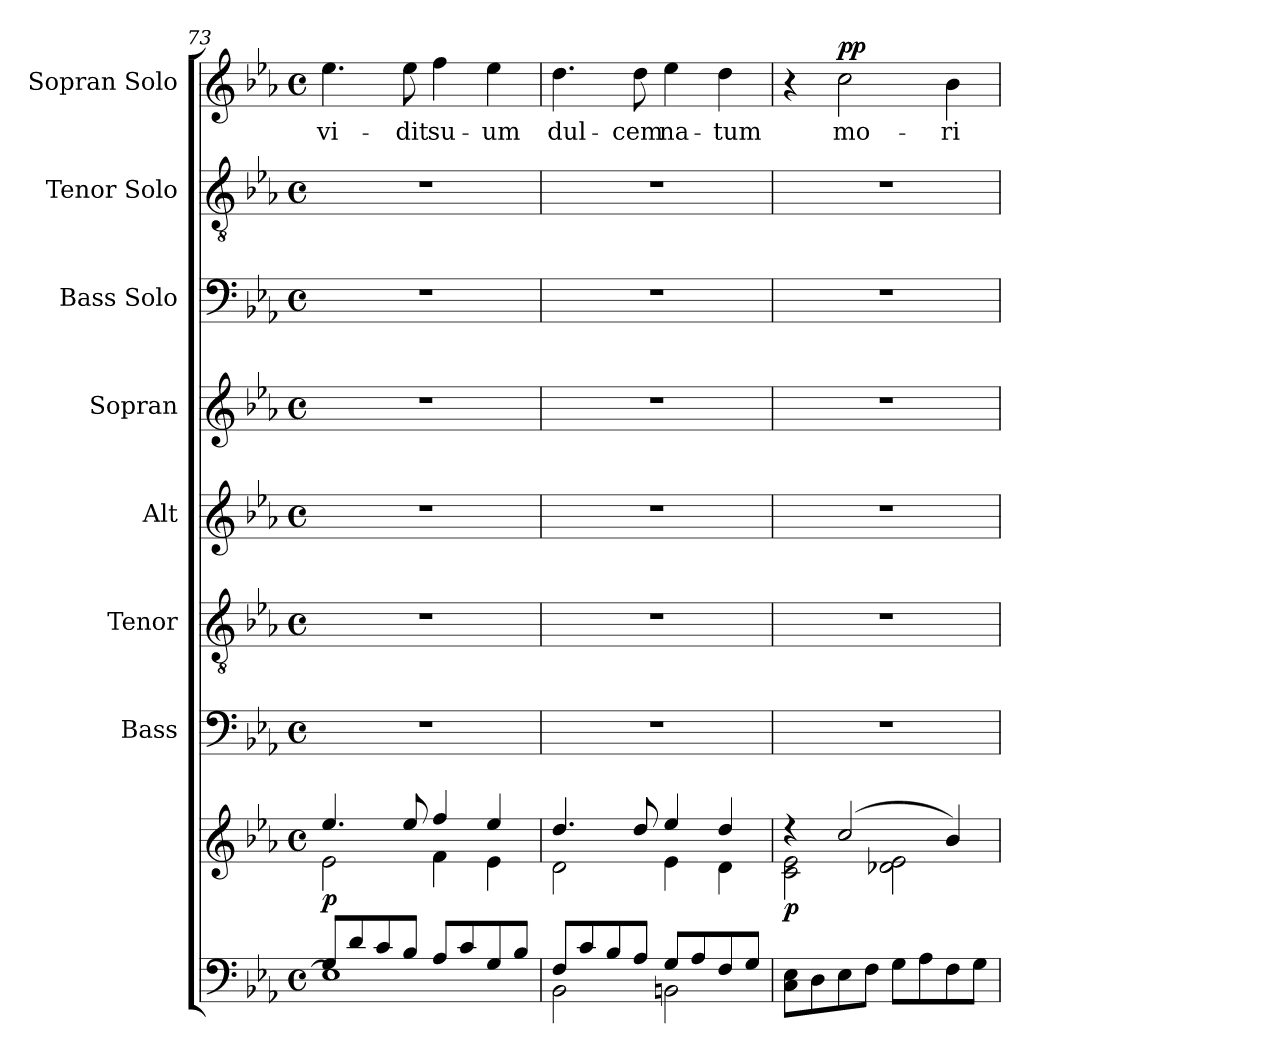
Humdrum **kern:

**kern	**kern	**dynam	**kern	**kern	**kern	**kern	**kern	**kern	**kern	**text	**dynam
*part8	*part8	*part8	*part7	*part6	*part5	*part4	*part3	*part2	*part1	*part1	*part1
*staff9	*staff8	*staff8/9	*staff7	*staff6	*staff5	*staff4	*staff3	*staff2	*staff1	*staff1	*staff1
*	*	*	*I"Bass	*I"Tenor	*I"Alt	*I"Sopran	*I"Bass Solo	*I"Tenor Solo	*I"Sopran Solo	*	*
*	*	*	*I'B.	*I'T.	*I'A.	*I'S.	*I'B. Solo	*I'T. Solo	*I'S. Solo	*	*
*clefF4	*clefG2	*	*clefF4	*clefGv2	*clefG2	*clefG2	*clefF4	*clefGv2	*clefG2	*	*
*k[b-e-a-]	*k[b-e-a-]	*	*k[b-e-a-]	*k[b-e-a-]	*k[b-e-a-]	*k[b-e-a-]	*k[b-e-a-]	*k[b-e-a-]	*k[b-e-a-]	*	*
*E-:	*E-:	*	*E-:	*E-:	*E-:	*E-:	*E-:	*E-:	*E-:	*	*
*M4/4	*M4/4	*	*M4/4	*M4/4	*M4/4	*M4/4	*M4/4	*M4/4	*M4/4	*	*
*met(c)	*met(c)	*	*met(c)	*met(c)	*met(c)	*met(c)	*met(c)	*met(c)	*met(c)	*	*
=73	=73	=73	=73	=73	=73	=73	=73	=73	=73	=73	=73
*^	*^	*	*	*	*	*	*	*	*	*	*
!	!	!	!	!LO:DY:b	!	!	!	!	!	!	!	!LO:LY:b	!
8G/L	1E-]	4.ee-/	2e-\	p	1r	1r	1r	1r	1r	1r	4.ee-\	vi-	.
8d/	.	.	.	.	.	.	.	.	.	.	.	.	.
8c/	.	.	.	.	.	.	.	.	.	.	.	.	.
!	!	!	!	!	!	!	!	!	!	!	!	!LO:LY:b	!
8B-/J	.	8ee-/	.	.	.	.	.	.	.	.	8ee-\	-dit	.
!	!	!	!	!	!	!	!	!	!	!	!	!LO:LY:b	!
8A-/L	.	4ff/	4f\	.	.	.	.	.	.	.	4ff\	su-	.
8c/	.	.	.	.	.	.	.	.	.	.	.	.	.
!	!	!	!	!	!	!	!	!	!	!	!	!LO:LY:b	!
8G/	.	4ee-/	4e-\	.	.	.	.	.	.	.	4ee-\	-um	.
8B-/J	.	.	.	.	.	.	.	.	.	.	.	.	.
!!LO:LB:g=z
=74	=74	=74	=74	=74	=74	=74	=74	=74	=74	=74	=74	=74	=74
!	!	!	!	!	!	!	!	!	!	!	!	!LO:LY:b	!
8F/L	2BB-\	4.dd/	2d\	.	1r	1r	1r	1r	1r	1r	4.dd\	dul-	.
8c/	.	.	.	.	.	.	.	.	.	.	.	.	.
8B-/	.	.	.	.	.	.	.	.	.	.	.	.	.
!	!	!	!	!	!	!	!	!	!	!	!	!LO:LY:b	!
8A-/J	.	8dd/	.	.	.	.	.	.	.	.	8dd\	-cem	.
!	!	!	!	!	!	!	!	!	!	!	!	!LO:LY:b	!
8G/L	2BBn\	4ee-/	4e-\	.	.	.	.	.	.	.	4ee-\	na-	.
8A-/	.	.	.	.	.	.	.	.	.	.	.	.	.
!	!	!	!	!	!	!	!	!	!	!	!	!LO:LY:b	!
8F/	.	4dd/	4d\	.	.	.	.	.	.	.	4dd\	-tum	.
8G/J	.	.	.	.	.	.	.	.	.	.	.	.	.
*v	*v	*	*	*	*	*	*	*	*	*	*	*	*
=75	=75	=75	=75	=75	=75	=75	=75	=75	=75	=75	=75	=75
!	!	!	!LO:DY:b	!	!	!	!	!	!	!	!	!
8C\ 8E-\L	4rdd	2c\ 2e-\	p	1r	1r	1r	1r	1r	1r	4r	.	.
8D\	.	.	.	.	.	.	.	.	.	.	.	.
!	!	!	!	!	!	!	!	!	!	!	!LO:LY:b	!LO:DY:a
8E-\	(2cc/	.	.	.	.	.	.	.	.	2cc\	mo-	pp
8F\J	.	.	.	.	.	.	.	.	.	.	.	.
8G\L	.	2d-X\ 2e-\	.	.	.	.	.	.	.	.	.	.
8A-\	.	.	.	.	.	.	.	.	.	.	.	.
!	!	!	!	!	!	!	!	!	!	!	!LO:LY:b	!
8F\	4b-/)	.	.	.	.	.	.	.	.	4b-\	-ri-	.
8G\J	.	.	.	.	.	.	.	.	.	.	.	.
*	*v	*v	*	*	*	*	*	*	*	*	*	*
=	=	=	=	=	=	=	=	=	=	=	=
*-	*-	*-	*-	*-	*-	*-	*-	*-	*-	*-	*-
